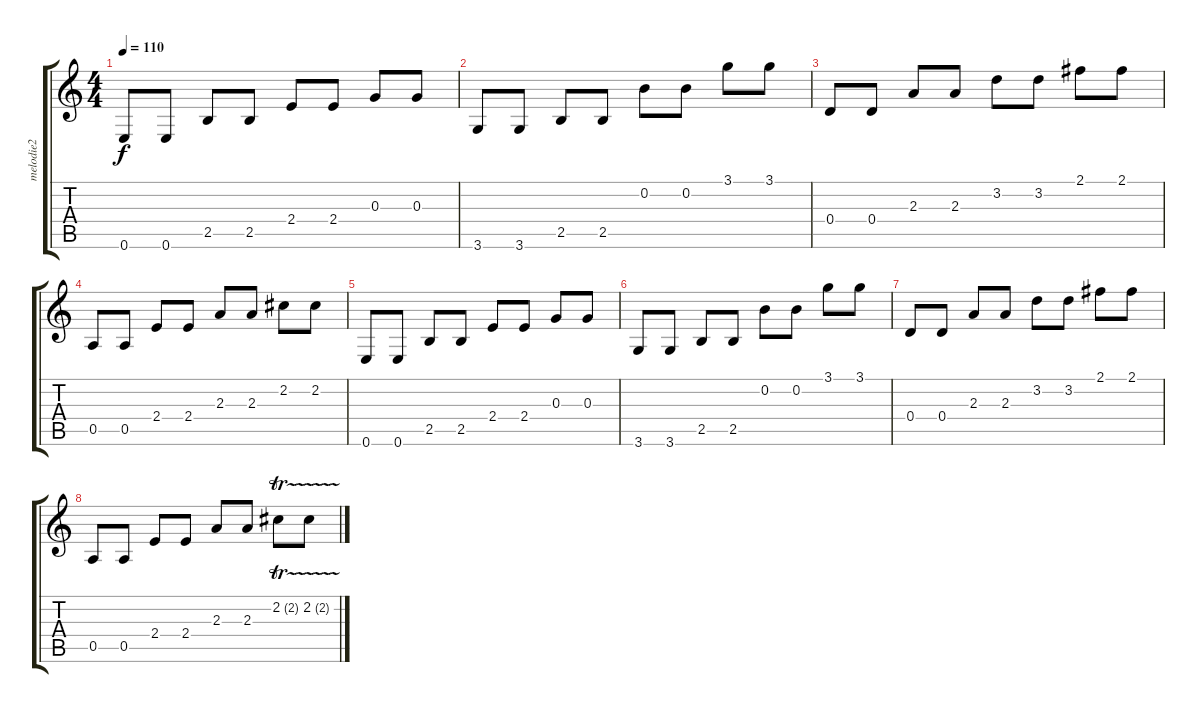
\track ("melodie2" "melodie2") {instrument acousticguitarsteel}
\staff {score tabs}
\tuning (E4 B3 G3 D3 A2 E2) {hide}
\ts (4 4)
\tempo 110
\clef g2
\ks c
0.6.8{dy f} 0.6.8 2.5.8 2.5.8 2.4.8 2.4.8 0.3.8 0.3.8 |
3.6.8 3.6.8 2.5.8 2.5.8 0.2.8 0.2.8 3.1.8 3.1.8 |
0.4.8 0.4.8 2.3.8 2.3.8 3.2.8 3.2.8 2.1.8 2.1.8 |
0.5.8 0.5.8 2.4.8 2.4.8 2.3.8 2.3.8 2.2.8 2.2.8 |
0.6.8 0.6.8 2.5.8 2.5.8 2.4.8 2.4.8 0.3.8 0.3.8 |
3.6.8 3.6.8 2.5.8 2.5.8 0.2.8 0.2.8 3.1.8 3.1.8 |
0.4.8 0.4.8 2.3.8 2.3.8 3.2.8 3.2.8 2.1.8 2.1.8 |
0.5.8 0.5.8 2.4.8 2.4.8 2.3.8 2.3.8 2.2{tr (2 16)}.8 2.2{tr (2 16)}.8
